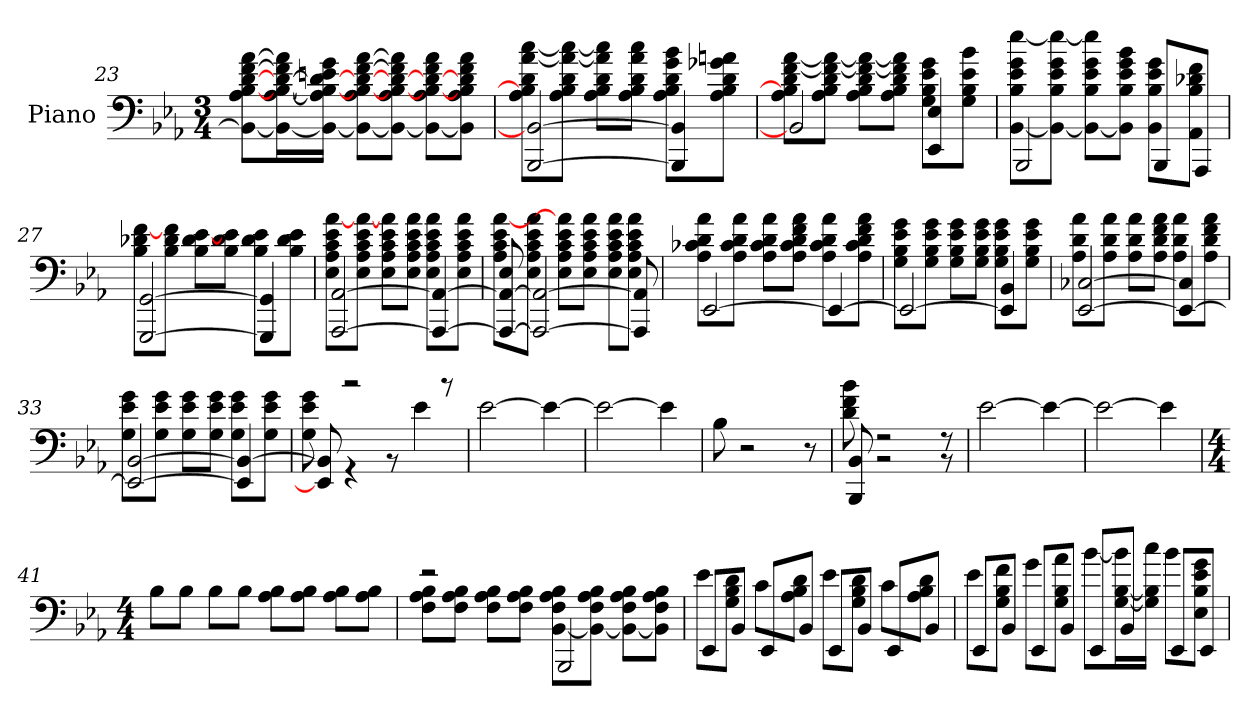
**kern
*part1
*staff1
*I"Piano
*clefF4
*k[b-e-a-]
*M3/4
=23
8A-\ [8f\ [8d\ 8BB-_\ [8B-\ [8a-\L
16f]\ [16d\ [16A-\ 16BB-_\ [16B-\ 16a-]\L
16e\ 16d_\ 16A-]\ 16BB-_\ 16B-_\ 16g\JJ
8A-\ [8f\ [8d\ 8BB-_\ [8B-\ [8a-\L
8f]\ [8d\ 8A-\ 8BB-_\ [8B-\ 8a-]\J
8f\ [8d\ 8A-\ 8BB-_\ [8B-\ 8a-\L
8f\ 8d\ 8A-\ 8BB-]\ 8B-\ 8a-\J
=24
*^
[2BBB- 2BB-_	8B-]\ 8d\ 8A-\ [8a-\ [8cc\L
.	8B-\ 8d\ 8A-\ 8a-_\ 8cc_\J
.	8B-\ 8d\ 8A-\ 8a-]\ 8cc]\L
.	8B-\ 8d\ 8A-\ 8a-\ 8cc\J
4BBB-] 4BB-]	8B-\ 8d\ 8A-\ 8g\ 8b-\L
.	8B-\ 8d\ 8A-\ 8g-\ 8a\J
=25	=25
2BB-]	8d\ [8a-\ 8A-\ 8B-]\ [8f\L
.	8d\ 8a-_\ 8A-\ 8B-\ 8f_\J
.	8d\ 8a-_\ 8A-\ 8B-\ 8f_\L
.	8a-]\ 8d\ 8A-\ 8B-\ 8f]\J
4E- 4EE-	8g\ 8e-\ 8G\ 8B-\L
.	8b-\ 8e-\ 8G\ 8B-\J
=26	=26
2BBB-	8B-\ [8BB-\ 8g\ [8ee-\ 8e-\L
.	8B-\ 8BB-_\ 8g\ 8ee-_\ 8e-\J
.	8B-\ 8BB-_\ 8g\ 8ee-]\ 8e-\L
.	8B-\ 8BB-]\ 8g\ 8b-\ 8e-\J
8BBB-/L	8B-\ 8BB-\ 8g\ 8e-\L
8AAA-/J	8B-\ 8AA-\ 8f\ 8d-\J
=27	=27
[2GGG [2GG	8d-\ [8f\ 8B-\L
.	8f\ 8d-\ 8B-\J
.	8d-\ [8e-\ 8B-\L
.	8e-\ 8d-\ 8B-\J
4GGG] 4GG]	8e-\ 8d-\ 8B-\L
.	8e-\ 8d-\ 8B-\J
=28	=28
[2AA- [2AAA-	8e-\ [8a-\ 8A-\ 8c\ 8E-\L
.	8e-\ [8a-\ 8A-\ 8c\ 8E-\J
.	8a-\ 8e-\ 8A-\ 8E-\ 8c\L
.	8e-\ 8A-\ 8a-\ 8c\ 8E-\J
4AA-_ 4AAA-_	8c\ 8e-\ 8A-\ 8a-\ 8E-\L
.	8e-\ 8A-\ 8a-\ 8E-\ 8c\J
=29	=29
8E- 8AA-_ 8AAA-_	[8a-\ 8c\ 8A-\ 8e-\L
2AA-_ 2AAA-_	8a-\ 8A-\ 8e-\ 8E-\ 8c\J
.	8a-]\ 8A-\ 8e-\ 8c\ 8E-\L
.	8a-\ 8A-\ 8e-\ 8E-\ 8c\J
.	8a-\ 8A-\ 8e-\ 8E-\ 8c\L
8AA-] 8AAA-]	8a-\ 8A-\ 8e-\ 8E-\ 8c\J
=30	=30
[2EE-	8d\ 8A-\ 8c-\ 8a-\L
.	8d\ 8c-\ 8a-\ 8A-\J
.	8d\ 8c-\ 8a-\ 8A-\L
.	8d\ 8c-\ 8a-\ 8f\ 8A-\J
4EE-_	8d\ 8c-\ 8a-\ 8A-\L
.	8d\ 8c-\ 8a-\ 8f\ 8A-\J
=31	=31
2EE-_	8B-\ 8G\ 8e-\ 8g\L
.	8B-\ 8e-\ 8g\ 8G\J
.	8B-\ 8e-\ 8g\ 8G\L
.	8B-\ 8e-\ 8g\ 8G\J
4EE-] 4BB-	8B-\ 8e-\ 8g\ 8G\L
.	8B-\ 8e-\ 8g\ 8G\J
=32	=32
[2C- [2EE-	8d\ 8A-\ 8a-\L
.	8d\ 8A-\ 8a-\J
.	8d\ 8A-\ 8a-\L
.	8d\ 8A-\ 8a-\ 8f\J
4C-] 4EE-_	8d\ 8A-\ 8a-\L
.	8d\ 8A-\ 8a-\ 8f\J
=33	=33
[2BB- 2EE-_	8e-\ 8g\ 8G\L
.	8e-\ 8g\ 8G\J
.	8e-\ 8g\ 8G\L
.	8e-\ 8g\ 8G\J
4BB-_ 4EE-]	8e-\ 8g\ 8G\L
.	8e-\ 8g\ 8G\J
=34	=34
8BB-] 8EE-]	8e- 8G 8g
2r	4r
.	8r
.	4e-
8r	.
*v	*v
=35
[2e-
4e-_
=36
2e-_
4e-]
=37
8B-
2r
8r
=38
*^
8BB- 8BBB-	8b- 8d 8f
2r	2r
8r	8r
*v	*v
=39
[2e-
4e-_
=40
2e-_
4e-]
=41
*M4/4
8B-\L
8B-\J
8B-\L
8B-\J
8B-\ 8A-\L
8B-\ 8A-\J
8B-\ 8A-\L
8B-\ 8A-\J
=42
*^
2r	8B-\ 8A-\ 8F\L
.	8B-\ 8A-\ 8F\J
.	8B-\ 8A-\ 8F\L
.	8B-\ 8A-\ 8F\J
2BBB-	8B-\ 8A-\ 8F\ [8BB-\L
.	8B-\ 8A-\ 8F\ 8BB-_\J
.	8B-\ 8A-\ 8F\ 8BB-_\L
.	8B-\ 8A-\ 8F\ 8BB-]\J
=43	=43
8EE-/L	8e-\L
8BB-/J	8d\ 8B-\ 8G\J
8EE-/L	8c\L
8BB-/J	8d\ 8B-\ 8A-\J
8EE-/L	8e-\L
8BB-/J	8d\ 8B-\ 8G\J
8EE-/L	8c\L
8BB-/J	8d\ 8B-\ 8A-\J
=44	=44
8EE-/L	8e-\L
8BB-/J	8f\ 8G\ 8B-\J
8EE-/L	8g\L
8BB-/J	8a-\ 8G\ 8B-\J
8EE-/L	[8b-\L
8BB-/J	[16G\ 16b-]\ [16B-\L
.	16cc\ 16G]\ 16B-]\JJ
8EE-/L	8b-\L
8EE-/J	8g\ 8e-\ 8B-\ 8E-\J
*v	*v
=
*-
